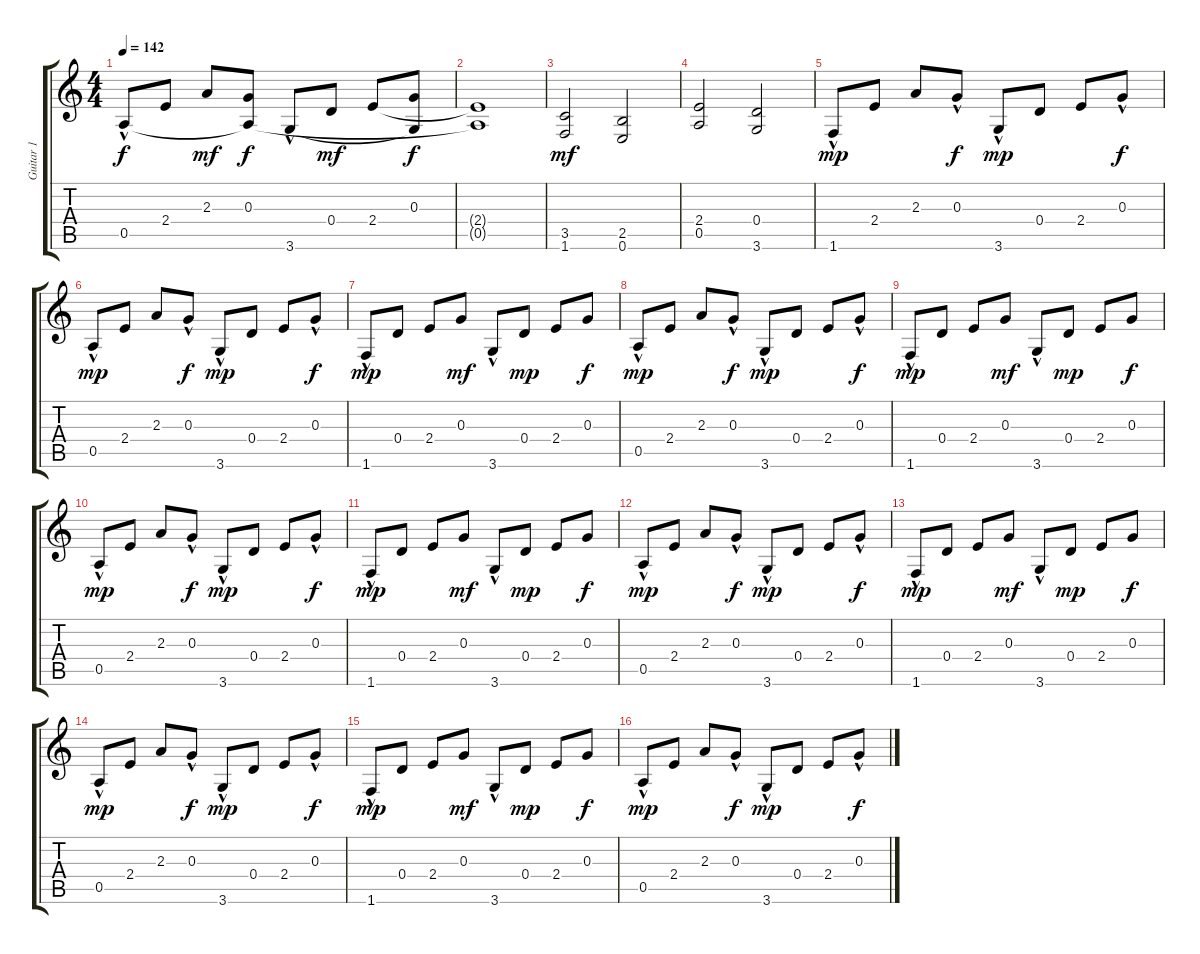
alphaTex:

\track ("Guitar 1" "Guitar 1") {instrument electricguitarclean}
\staff {score tabs}
\tuning (E4 B3 G3 D3 A2 E2) {hide}
\ts (4 4)
\tempo 142
\clef g2
\ks c
0.5{hac}.8{dy f} 2.4.8 2.3.8{dy mf} (0.3 0.5{t}).8{dy f} 3.6{hac}.8 0.4.8{dy mf} 2.4.8 (0.3 3.6{t}).8{dy f} |
(2.4{t} 0.5{t}).1 |
(3.5 1.6).2{dy mf} (2.5 0.6).2 |
(2.4 0.5).2 (0.4 3.6).2 |
1.6{hac}.8{dy mp} 2.4.8 2.3.8 0.3{hac}.8{dy f} 3.6{hac}.8{dy mp} 0.4.8 2.4.8 0.3{hac}.8{dy f} |
0.5{hac}.8{dy mp} 2.4.8 2.3.8 0.3{hac}.8{dy f} 3.6{hac}.8{dy mp} 0.4.8 2.4.8 0.3{hac}.8{dy f} |
1.6{hac}.8{dy mp} 0.4.8 2.4.8 0.3.8{dy mf} 3.6{hac}.8 0.4.8{dy mp} 2.4.8 0.3.8{dy f} |
0.5{hac}.8{dy mp} 2.4.8 2.3.8 0.3{hac}.8{dy f} 3.6{hac}.8{dy mp} 0.4.8 2.4.8 0.3{hac}.8{dy f} |
1.6{hac}.8{dy mp} 0.4.8 2.4.8 0.3.8{dy mf} 3.6{hac}.8 0.4.8{dy mp} 2.4.8 0.3.8{dy f} |
0.5{hac}.8{dy mp} 2.4.8 2.3.8 0.3{hac}.8{dy f} 3.6{hac}.8{dy mp} 0.4.8 2.4.8 0.3{hac}.8{dy f} |
1.6{hac}.8{dy mp} 0.4.8 2.4.8 0.3.8{dy mf} 3.6{hac}.8 0.4.8{dy mp} 2.4.8 0.3.8{dy f} |
0.5{hac}.8{dy mp} 2.4.8 2.3.8 0.3{hac}.8{dy f} 3.6{hac}.8{dy mp} 0.4.8 2.4.8 0.3{hac}.8{dy f} |
1.6{hac}.8{dy mp} 0.4.8 2.4.8 0.3.8{dy mf} 3.6{hac}.8 0.4.8{dy mp} 2.4.8 0.3.8{dy f} |
0.5{hac}.8{dy mp} 2.4.8 2.3.8 0.3{hac}.8{dy f} 3.6{hac}.8{dy mp} 0.4.8 2.4.8 0.3{hac}.8{dy f} |
1.6{hac}.8{dy mp} 0.4.8 2.4.8 0.3.8{dy mf} 3.6{hac}.8 0.4.8{dy mp} 2.4.8 0.3.8{dy f} |
0.5{hac}.8{dy mp} 2.4.8 2.3.8 0.3{hac}.8{dy f} 3.6{hac}.8{dy mp} 0.4.8 2.4.8 0.3{hac}.8{dy f}
